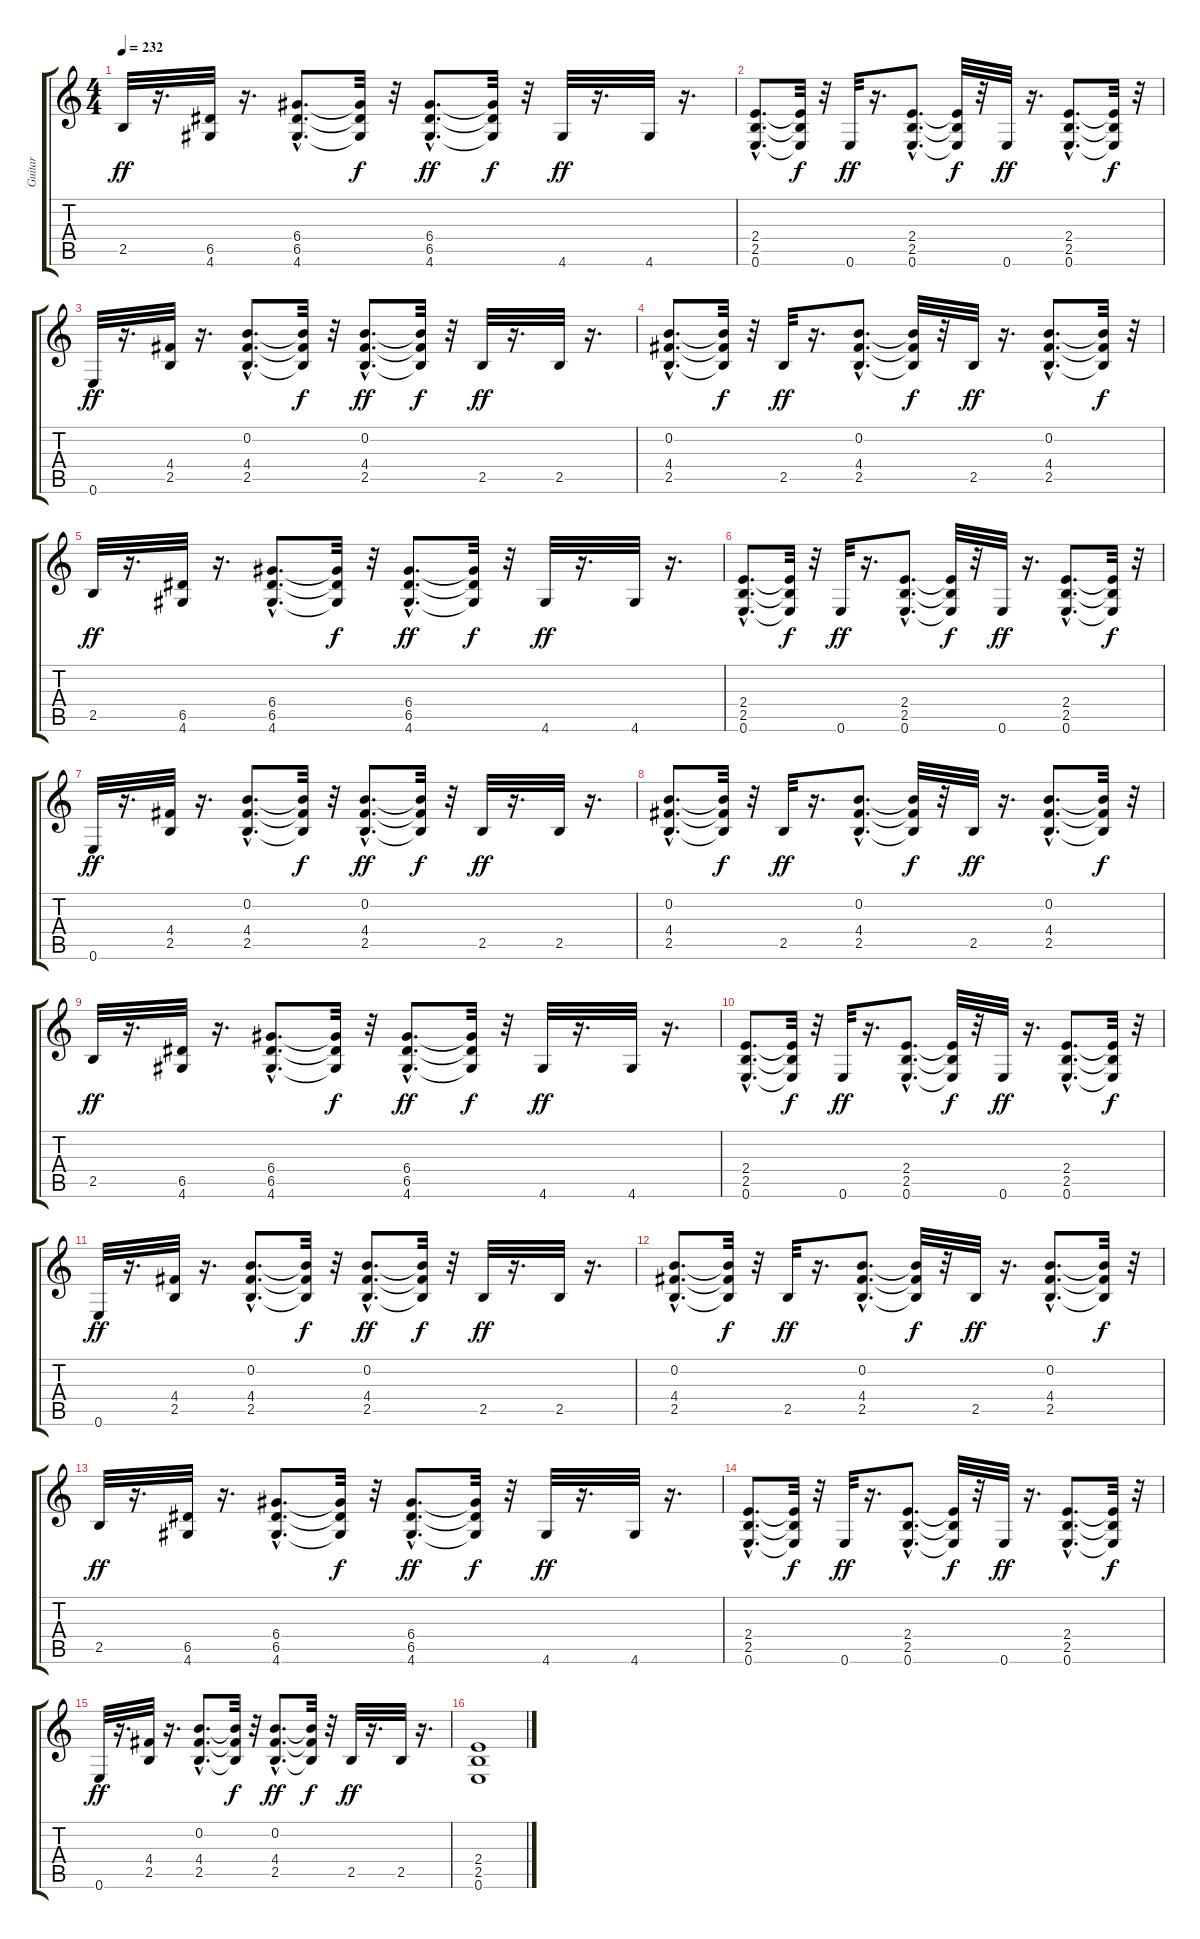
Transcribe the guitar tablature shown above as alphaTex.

\track ("Guitar" "Guitar") {instrument overdrivenguitar}
\staff {score tabs}
\tuning (E4 B3 G3 D3 A2 E2) {hide}
\ts (4 4)
\tempo 232
\clef g2
\ks c
2.5.32{dy ff} r.16{d} (6.5 4.6).32 r.16{d} (6.4{hac} 6.5{hac} 4.6{hac}).8{d} (6.4{t} 6.5{t} 4.6{t}).32{dy f} r.32 (6.4{hac} 6.5{hac} 4.6{hac}).8{d dy ff} (6.4{t} 6.5{t} 4.6{t}).32{dy f} r.32 4.6.32{dy ff} r.16{d} 4.6.32 r.16{d} |
(2.4{hac} 2.5{hac} 0.6{hac}).8{d} (2.4{t} 2.5{t} 0.6{t}).32{dy f} r.32 0.6.32{dy ff} r.16{d} (2.4{hac} 2.5{hac} 0.6{hac}).8{d} (2.4{t} 2.5{t} 0.6{t}).32{dy f} r.32 0.6.32{dy ff} r.16{d} (2.4{hac} 2.5{hac} 0.6{hac}).8{d} (2.4{t} 2.5{t} 0.6{t}).32{dy f} r.32 |
0.6.32{dy ff} r.16{d} (4.4 2.5).32 r.16{d} (0.2{hac} 4.4{hac} 2.5{hac}).8{d} (0.2{t} 4.4{t} 2.5{t}).32{dy f} r.32 (0.2{hac} 4.4{hac} 2.5{hac}).8{d dy ff} (0.2{t} 4.4{t} 2.5{t}).32{dy f} r.32 2.5.32{dy ff} r.16{d} 2.5.32 r.16{d} |
(0.2{hac} 4.4{hac} 2.5{hac}).8{d} (0.2{t} 4.4{t} 2.5{t}).32{dy f} r.32 2.5.32{dy ff} r.16{d} (0.2{hac} 4.4{hac} 2.5{hac}).8{d} (0.2{t} 4.4{t} 2.5{t}).32{dy f} r.32 2.5.32{dy ff} r.16{d} (0.2{hac} 4.4{hac} 2.5{hac}).8{d} (0.2{t} 4.4{t} 2.5{t}).32{dy f} r.32 |
2.5.32{dy ff} r.16{d} (6.5 4.6).32 r.16{d} (6.4{hac} 6.5{hac} 4.6{hac}).8{d} (6.4{t} 6.5{t} 4.6{t}).32{dy f} r.32 (6.4{hac} 6.5{hac} 4.6{hac}).8{d dy ff} (6.4{t} 6.5{t} 4.6{t}).32{dy f} r.32 4.6.32{dy ff} r.16{d} 4.6.32 r.16{d} |
(2.4{hac} 2.5{hac} 0.6{hac}).8{d} (2.4{t} 2.5{t} 0.6{t}).32{dy f} r.32 0.6.32{dy ff} r.16{d} (2.4{hac} 2.5{hac} 0.6{hac}).8{d} (2.4{t} 2.5{t} 0.6{t}).32{dy f} r.32 0.6.32{dy ff} r.16{d} (2.4{hac} 2.5{hac} 0.6{hac}).8{d} (2.4{t} 2.5{t} 0.6{t}).32{dy f} r.32 |
0.6.32{dy ff} r.16{d} (4.4 2.5).32 r.16{d} (0.2{hac} 4.4{hac} 2.5{hac}).8{d} (0.2{t} 4.4{t} 2.5{t}).32{dy f} r.32 (0.2{hac} 4.4{hac} 2.5{hac}).8{d dy ff} (0.2{t} 4.4{t} 2.5{t}).32{dy f} r.32 2.5.32{dy ff} r.16{d} 2.5.32 r.16{d} |
(0.2{hac} 4.4{hac} 2.5{hac}).8{d} (0.2{t} 4.4{t} 2.5{t}).32{dy f} r.32 2.5.32{dy ff} r.16{d} (0.2{hac} 4.4{hac} 2.5{hac}).8{d} (0.2{t} 4.4{t} 2.5{t}).32{dy f} r.32 2.5.32{dy ff} r.16{d} (0.2{hac} 4.4{hac} 2.5{hac}).8{d} (0.2{t} 4.4{t} 2.5{t}).32{dy f} r.32 |
2.5.32{dy ff} r.16{d} (6.5 4.6).32 r.16{d} (6.4{hac} 6.5{hac} 4.6{hac}).8{d} (6.4{t} 6.5{t} 4.6{t}).32{dy f} r.32 (6.4{hac} 6.5{hac} 4.6{hac}).8{d dy ff} (6.4{t} 6.5{t} 4.6{t}).32{dy f} r.32 4.6.32{dy ff} r.16{d} 4.6.32 r.16{d} |
(2.4{hac} 2.5{hac} 0.6{hac}).8{d} (2.4{t} 2.5{t} 0.6{t}).32{dy f} r.32 0.6.32{dy ff} r.16{d} (2.4{hac} 2.5{hac} 0.6{hac}).8{d} (2.4{t} 2.5{t} 0.6{t}).32{dy f} r.32 0.6.32{dy ff} r.16{d} (2.4{hac} 2.5{hac} 0.6{hac}).8{d} (2.4{t} 2.5{t} 0.6{t}).32{dy f} r.32 |
0.6.32{dy ff} r.16{d} (4.4 2.5).32 r.16{d} (0.2{hac} 4.4{hac} 2.5{hac}).8{d} (0.2{t} 4.4{t} 2.5{t}).32{dy f} r.32 (0.2{hac} 4.4{hac} 2.5{hac}).8{d dy ff} (0.2{t} 4.4{t} 2.5{t}).32{dy f} r.32 2.5.32{dy ff} r.16{d} 2.5.32 r.16{d} |
(0.2{hac} 4.4{hac} 2.5{hac}).8{d} (0.2{t} 4.4{t} 2.5{t}).32{dy f} r.32 2.5.32{dy ff} r.16{d} (0.2{hac} 4.4{hac} 2.5{hac}).8{d} (0.2{t} 4.4{t} 2.5{t}).32{dy f} r.32 2.5.32{dy ff} r.16{d} (0.2{hac} 4.4{hac} 2.5{hac}).8{d} (0.2{t} 4.4{t} 2.5{t}).32{dy f} r.32 |
2.5.32{dy ff} r.16{d} (6.5 4.6).32 r.16{d} (6.4{hac} 6.5{hac} 4.6{hac}).8{d} (6.4{t} 6.5{t} 4.6{t}).32{dy f} r.32 (6.4{hac} 6.5{hac} 4.6{hac}).8{d dy ff} (6.4{t} 6.5{t} 4.6{t}).32{dy f} r.32 4.6.32{dy ff} r.16{d} 4.6.32 r.16{d} |
(2.4{hac} 2.5{hac} 0.6{hac}).8{d} (2.4{t} 2.5{t} 0.6{t}).32{dy f} r.32 0.6.32{dy ff} r.16{d} (2.4{hac} 2.5{hac} 0.6{hac}).8{d} (2.4{t} 2.5{t} 0.6{t}).32{dy f} r.32 0.6.32{dy ff} r.16{d} (2.4{hac} 2.5{hac} 0.6{hac}).8{d} (2.4{t} 2.5{t} 0.6{t}).32{dy f} r.32 |
0.6.32{dy ff} r.16{d} (4.4 2.5).32 r.16{d} (0.2{hac} 4.4{hac} 2.5{hac}).8{d} (0.2{t} 4.4{t} 2.5{t}).32{dy f} r.32 (0.2{hac} 4.4{hac} 2.5{hac}).8{d dy ff} (0.2{t} 4.4{t} 2.5{t}).32{dy f} r.32 2.5.32{dy ff} r.16{d} 2.5.32 r.16{d} |
(2.4 2.5 0.6).1
